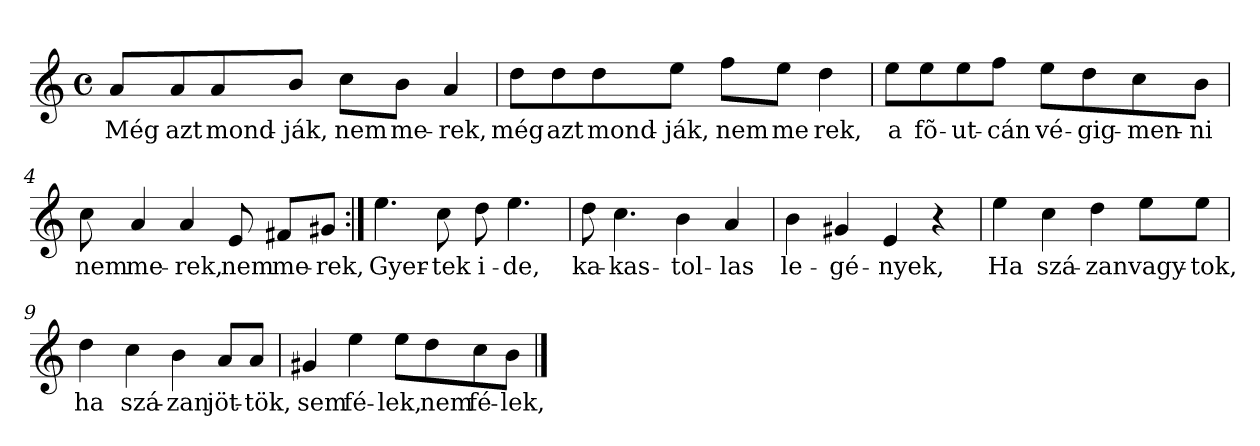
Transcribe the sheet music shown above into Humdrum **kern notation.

**kern	**text
*part1	*part1
*staff1	*staff1
*clefG2	*
*k[]	*
*C:	*
*M4/4	*
*met(c)	*
=1	=1
8a/L	Még
8a/	azt
8a/	mond-
8b/J	-ják,
8cc\L	nem
8b\J	me-
4a/	-rek,
=2	=2
8dd\L	még
8dd\	azt
8dd\	mond-
8ee\J	-ják,
8ff\L	nem
8ee\J	me
4dd\	rek,
=3	=3
8ee\L	a
8ee\	fõ-
8ee\	-ut-
8ff\J	-cán
8ee\L	vé-
8dd\	-gig-
8cc\	-men-
8b\J	-ni
=4	=4
8cc\	nem
4a/	me-
4a/	-rek,
8e/	nem
8f#X/L	me-
8g#X/J	-rek,
!!LO:LB:g=z
=5:|!	=5:|!
4.ee\	Gyer-
8cc\	-tek
8dd\	i-
4.ee\	-de,
=6	=6
8dd\	ka-
4.cc\	-kas-
4b\	-tol-
4a/	-las
=7	=7
4b\	le-
4g#X/	-gé-
4e/	-nyek,
4r	.
!!LO:LB:g=z
=8	=8
4ee\	Ha
4cc\	szá-
4dd\	-zan
8ee\L	vagy-
8ee\J	-tok,
=9	=9
4dd\	ha
4cc\	szá-
4b\	-zan
8a/L	jöt-
8a/J	-tök,
=10	=10
4g#X/	sem
4ee\	fé-
8ee\L	-lek,
8dd\	nem
8cc\	fé-
8b\J	-lek,
==	==
*-	*-
